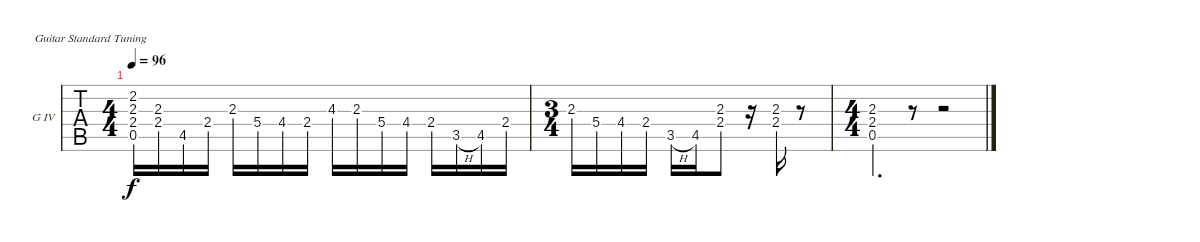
\bracketExtendMode nobrackets
\firstSystemTrackNameOrientation horizontal
\otherSystemsTrackNameOrientation horizontal
\defaultBarNumberDisplay FirstOfSystem
\track ("Guitar IV" "G IV") {instrument distortionguitar}
\staff {tabs}
\tuning (E4 B3 G3 D3 A2 E2)
\ts (4 4)
\tempo 96
\clef g2
\ks a
(2.2{t} 2.3{t} 2.4{t} 0.5{t}).16{dy f} (2.3 2.4).16 4.5.16 2.4.16 2.3.16 5.4.16 4.4.16 2.4.16 4.3.16 2.3.16 5.4.16 4.4.16 2.4.16 3.5{h}.16 4.5.16 2.4.16 |
\ts (3 4)
2.3.16 5.4.16 4.4.16 2.4.16 3.5{h}.16 4.5.16 (2.3{st} 2.4{st}).8 r.16 (2.3 2.4).16 r.8 |
\ts (4 4)
(2.3 2.4 0.5).4{d} r.8 r.2
